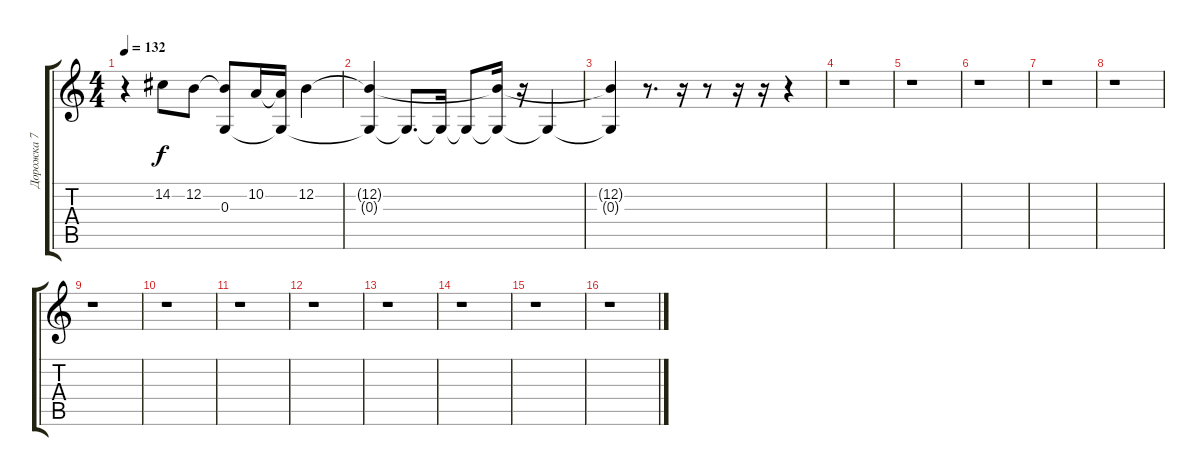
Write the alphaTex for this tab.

\track ("Дорожка 7" "Дорожка 7") {instrument violin}
\staff {score tabs}
\tuning (E4 B3 G3 D3 A2 E2) {hide}
\ts (4 4)
\tempo 132
\clef g2
\ks c
r.4{dy f} 14.2.8 12.2.8 (12.2{t} 0.3).8 10.2.16 (10.2{t} 0.3{t}).16 12.2.4 |
(12.2{t} 0.3{t}).4 0.3{t}.8{d} 0.3{t}.16 0.3{t}.8 (12.2{t} 0.3{t}).16 r.16 0.3{t}.4 |
(12.2{t} 0.3{t}).4 r.8{d} r.16 r.8 r.16 r.16 r.4 |
r.1 |
r.1 |
r.1 |
r.1 |
r.1 |
r.1 |
r.1 |
r.1 |
r.1 |
r.1 |
r.1 |
r.1 |
r.1
